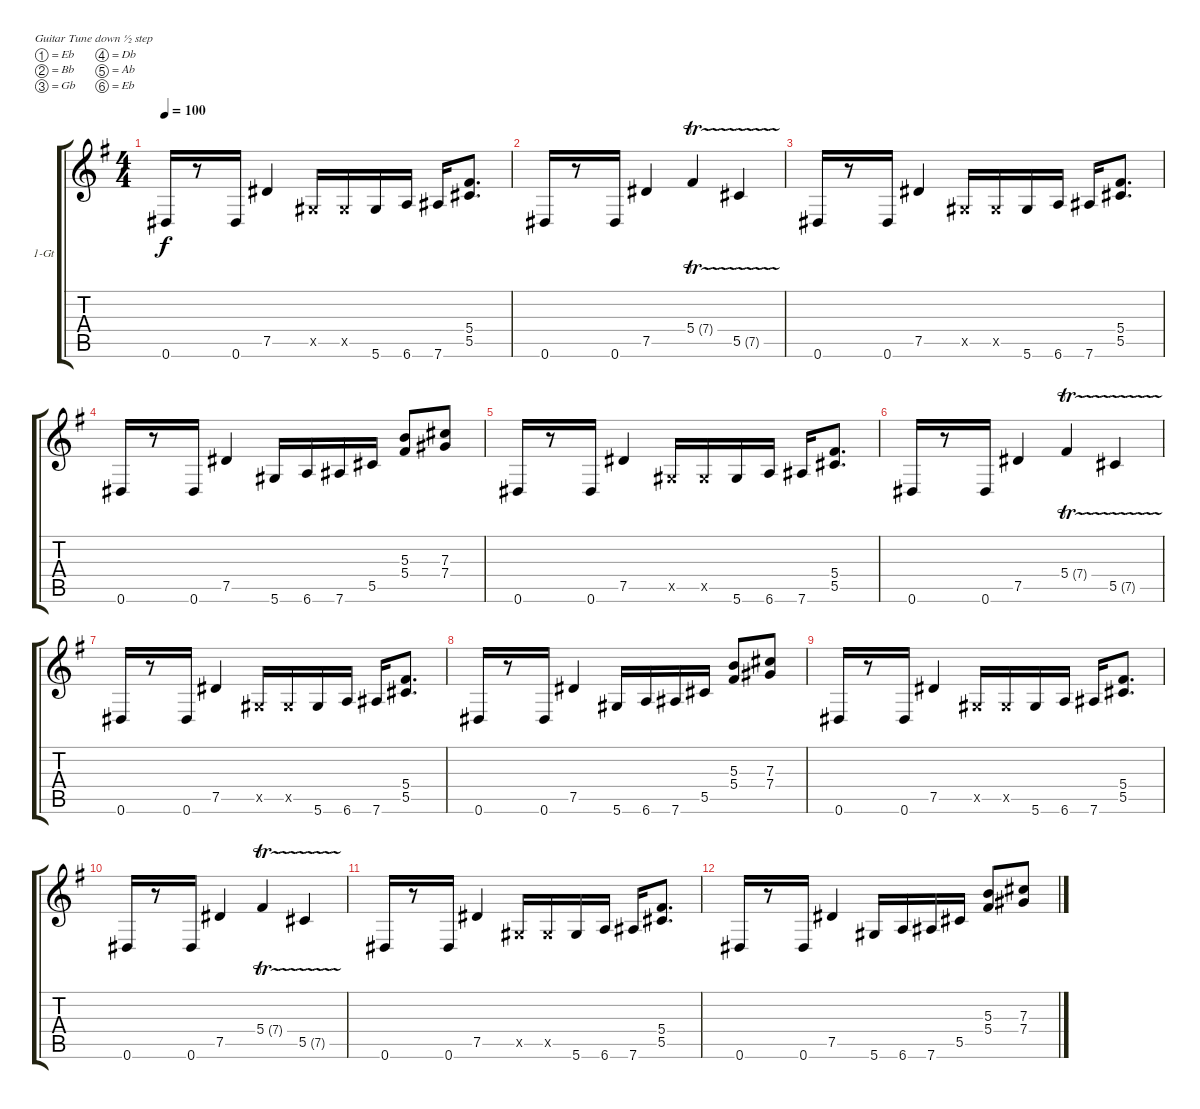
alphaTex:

\defaultSystemsLayout 4
\bracketExtendMode groupsimilarinstruments
\firstSystemTrackNameOrientation horizontal
\otherSystemsTrackNameOrientation horizontal
\track ("Guitar 1" "1-Gt") {instrument distortionguitar}
\staff {score tabs}
\tuning (Eb4 Bb3 Gb3 Db3 Ab2 Eb2)
\ts (4 4)
\scale
0.5
\tempo 100
\accidentals auto
\clef g2
\ottava regular
\simile none
\scale
1.05549
\ks g
0.6.16{dy f} r.8 0.6.16 7.5.4 0.5{x}.16 0.5{x}.16 5.6.16 6.6.16 7.6.16 (5.5 5.4).8{d} |
\scale
0.5
\scale
0.944515 0.6.16 r.8 0.6.16 7.5.4 5.4{tr (7 16)}.4 5.5{tr (7 16)}.4 |
\scale
0.5
\scale
1.05549 0.6.16 r.8 0.6.16 7.5.4 0.5{x}.16 0.5{x}.16 5.6.16 6.6.16 7.6.16 (5.5 5.4).8{d} |
\scale
0.5
\scale
0.944515 0.6.16 r.8 0.6.16 7.5.4 5.6.16 6.6.16 7.6.16 5.5.16 (5.4 5.3).8 (7.3 7.4).8 |
\scale
0.5
\scale
1.05549 0.6.16 r.8 0.6.16 7.5.4 0.5{x}.16 0.5{x}.16 5.6.16 6.6.16 7.6.16 (5.5 5.4).8{d} |
\scale
0.5
\scale
0.944515 0.6.16 r.8 0.6.16 7.5.4 5.4{tr (7 16)}.4 5.5{tr (7 16)}.4 |
\scale
0.5
\scale
1.05549 0.6.16 r.8 0.6.16 7.5.4 0.5{x}.16 0.5{x}.16 5.6.16 6.6.16 7.6.16 (5.5 5.4).8{d} |
\scale
0.5
\scale
0.944515 0.6.16 r.8 0.6.16 7.5.4 5.6.16 6.6.16 7.6.16 5.5.16 (5.4 5.3).8 (7.3 7.4).8 |
\scale
0.5
\scale
1.05549 0.6.16 r.8 0.6.16 7.5.4 0.5{x}.16 0.5{x}.16 5.6.16 6.6.16 7.6.16 (5.5 5.4).8{d} |
\scale
0.5
\scale
0.944515 0.6.16 r.8 0.6.16 7.5.4 5.4{tr (7 16)}.4 5.5{tr (7 16)}.4 |
\scale
0.5
\scale
1.05549 0.6.16 r.8 0.6.16 7.5.4 0.5{x}.16 0.5{x}.16 5.6.16 6.6.16 7.6.16 (5.5 5.4).8{d} |
\scale
0.5
\scale
0.944515 0.6.16 r.8 0.6.16 7.5.4 5.6.16 6.6.16 7.6.16 5.5.16 (5.4 5.3).8 (7.3 7.4).8
